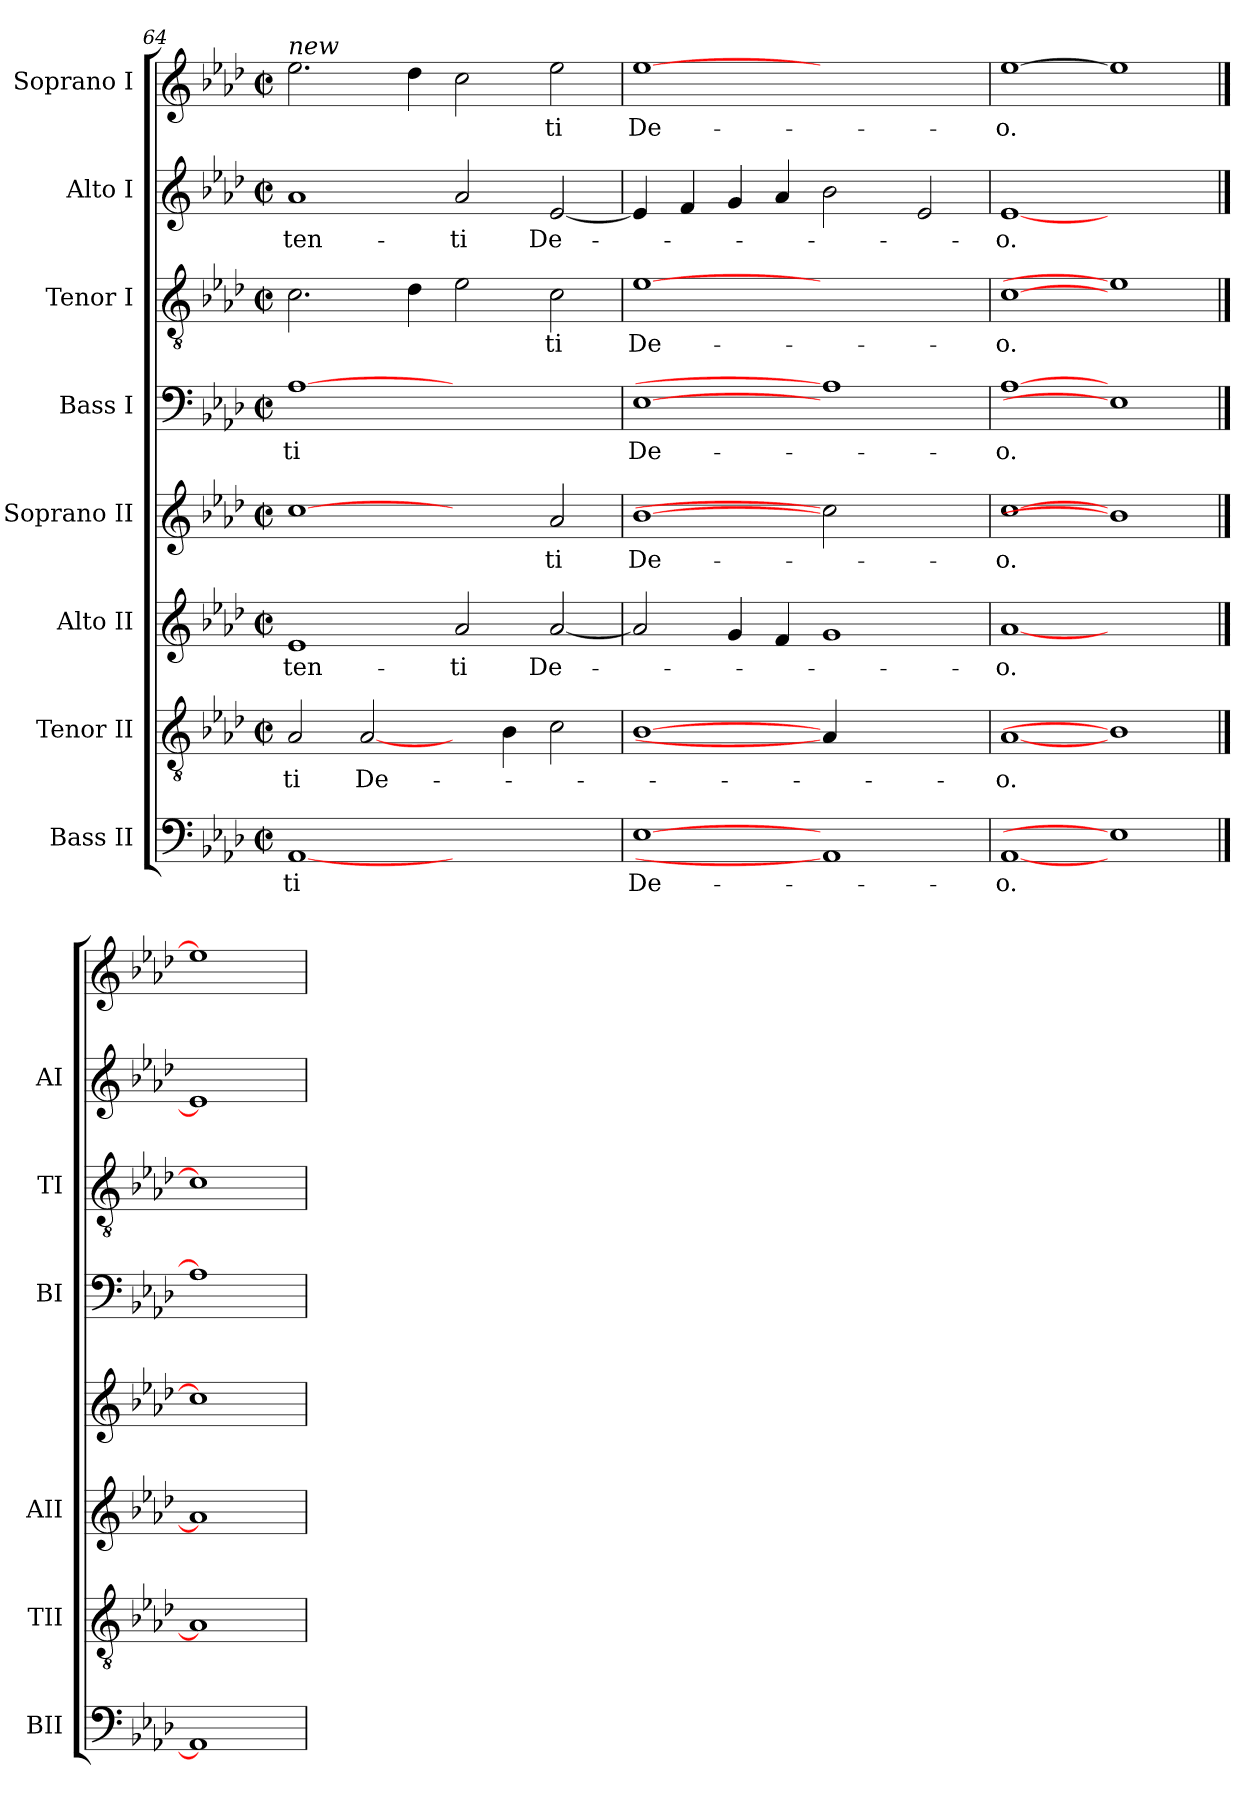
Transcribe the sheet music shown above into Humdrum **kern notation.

**kern	**text	**kern	**text	**kern	**text	**kern	**text	**kern	**text	**kern	**text	**kern	**text	**kern	**text
*part8	*part8	*part7	*part7	*part6	*part6	*part5	*part5	*part4	*part4	*part3	*part3	*part2	*part2	*part1	*part1
*staff8	*staff8	*staff7	*staff7	*staff6	*staff6	*staff5	*staff5	*staff4	*staff4	*staff3	*staff3	*staff2	*staff2	*staff1	*staff1
*I"Bass II	*	*I"Tenor II	*	*I"Alto II	*	*I"Soprano II	*	*I"Bass I	*	*I"Tenor I	*	*I"Alto I	*	*I"Soprano I	*
*I'BII	*	*I'TII	*	*I'AII	*	*	*	*I'BI	*	*I'TI	*	*I'AI	*	*	*
*clefF4	*	*clefGv2	*	*clefG2	*	*clefG2	*	*clefF4	*	*clefGv2	*	*clefG2	*	*clefG2	*
*k[b-e-a-d-]	*	*k[b-e-a-d-]	*	*k[b-e-a-d-]	*	*k[b-e-a-d-]	*	*k[b-e-a-d-]	*	*k[b-e-a-d-]	*	*k[b-e-a-d-]	*	*k[b-e-a-d-]	*
*A-:	*	*A-:	*	*A-:	*	*A-:	*	*A-:	*	*A-:	*	*A-:	*	*A-:	*
*M2/2	*	*M2/2	*	*M2/2	*	*M2/2	*	*M2/2	*	*M2/2	*	*M2/2	*	*M2/2	*
*met(c|)	*	*met(c|)	*	*met(c|)	*	*met(c|)	*	*met(c|)	*	*met(c|)	*	*met(c|)	*	*met(c|)	*
=64	=64	=64	=64	=64	=64	=64	=64	=64	=64	=64	=64	=64	=64	=64	=64
!	!	!	!	!	!	!	!	!	!	!	!	!	!	!LO:TX:a:i:t=new	!
!	!LO:LY:b	!	!LO:LY:b	!	!LO:LY:b	!	!	!	!LO:LY:b	!	!	!	!LO:LY:b	!	!
[1AA-	-ti	2A-/	-ti	1e-	-ten-	[1cc	.	[1A-	-ti	2.c\	.	1a-	-ten-	2.ee-\	.
!	!	!	!LO:LY:b	!	!	!	!	!	!	!	!	!	!	!	!
.	.	[2A-/	De-	.	.	.	.	.	.	.	.	.	.	.	.
.	.	.	.	.	.	.	.	.	.	4d-\	.	.	.	4dd-\	.
!	!	!	!	!	!LO:LY:b	!	!	!	!	!	!	!	!LO:LY:b	!	!
1ryy	.	4ryy	.	2a-/	-ti	2ryy	.	1ryy	.	2e-\	.	2a-/	-ti	2cc\	.
.	.	4B-\	.	.	.	.	.	.	.	.	.	.	.	.	.
!	!	!	!	!	!LO:LY:b	!	!LO:LY:b	!	!	!	!LO:LY:b	!	!LO:LY:b	!	!LO:LY:b
.	.	2c\	.	[<2a-/	De-	2a-/	-ti	.	.	2c\	-ti	[<2e-/	De-	2ee-\	-ti
=65	=65	=65	=65	=65	=65	=65	=65	=65	=65	=65	=65	=65	=65	=65	=65
!	!LO:LY:b	!	!	!	!	!	!LO:LY:b	!	!LO:LY:b	!	!LO:LY:b	!	!	!	!LO:LY:b
[1E-	De-	[1B-	.	2a-/]	.	[1b-	De-	[1E-	De-	[1e-	De-	4e-/]	.	[1ee-	De-
.	.	.	.	.	.	.	.	.	.	.	.	4f/	.	.	.
.	.	.	.	4g/	.	.	.	.	.	.	.	4g/	.	.	.
.	.	.	.	4f/	.	.	.	.	.	.	.	4a-/	.	.	.
1AA-]	.	4A-/]	.	1g	.	2cc]	.	1A-]	.	1ryy	.	2b-\	.	1ryy	.
.	.	2.ryy	.	.	.	.	.	.	.	.	.	.	.	.	.
.	.	.	.	.	.	2ryy	.	.	.	.	.	2e-/	.	.	.
=66	=66	=66	=66	=66	=66	=66	=66	=66	=66	=66	=66	=66	=66	=66	=66
!	!LO:LY:b	!	!LO:LY:b	!	!LO:LY:b	!	!LO:LY:b	!	!LO:LY:b	!	!LO:LY:b	!	!LO:LY:b	!	!LO:LY:b
[1AA-	-o.	[1A-	-o.	[1a-	-o.	[1cc	-o.	[1A-	-o.	[1c	-o.	[1e-	-o.	[1ee-	-o.
1E-]	.	1B-]	.	1ryy	.	1b-]	.	1E-]	.	1e-]	.	1ryy	.	1ee-]	.
==67	==67	==67	==67	==67	==67	==67	==67	==67	==67	==67	==67	==67	==67	==67	==67
1AA-]	.	1A-]	.	1a-]	.	1cc]	.	1A-]	.	1c]	.	1e-]	.	1ee-]	.
=	=	=	=	=	=	=	=	=	=	=	=	=	=	=	=
*-	*-	*-	*-	*-	*-	*-	*-	*-	*-	*-	*-	*-	*-	*-	*-
